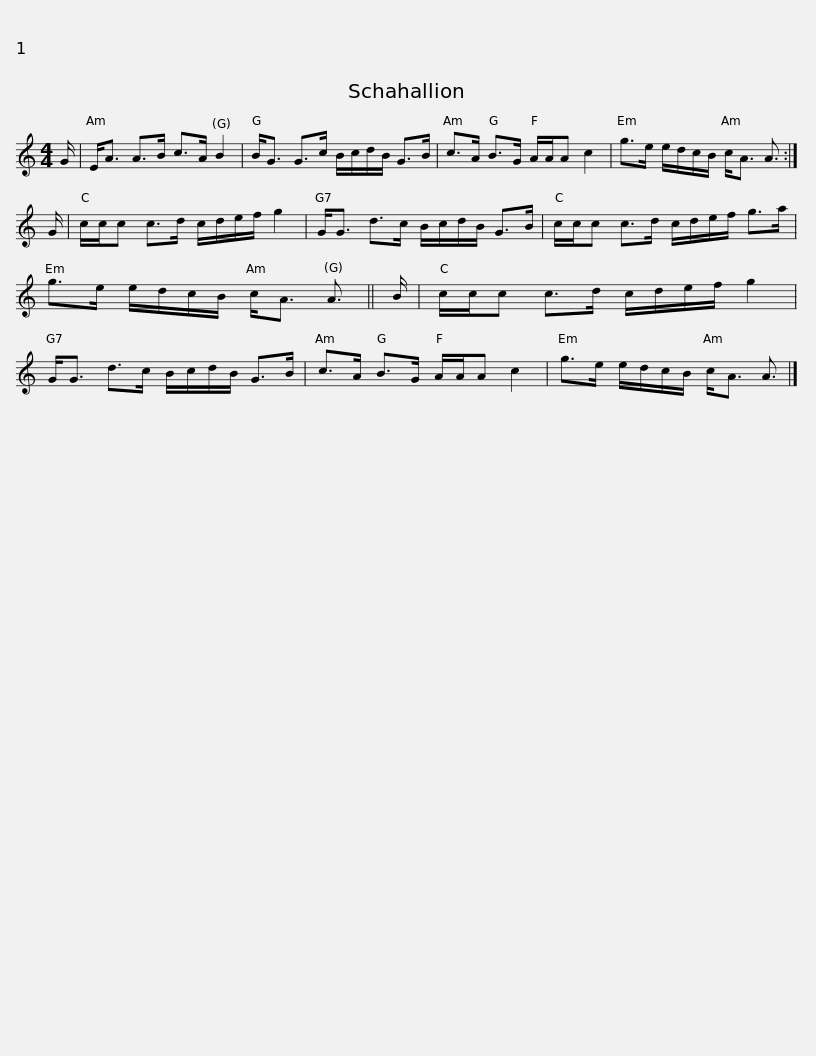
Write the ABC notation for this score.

X:1
L:1/8
M:4/4
I:linebreak $
K:C
V:1 treble
V:1
 G/ | E<A A>B c>A B2 | B<G G>c B/c/d/B/ G>B | c>A B>G A/A/A c2 | g>e e/d/c/B/ c<A A3/2 :| %5
 G/ |$ c/c/c c>d c/d/e/f/ g2 | G<G d>c B/c/d/B/ G>B | c/c/c c>d c/d/e/f/ g>a | g>e e/d/c/B/ c<A A3/2 || %10
 B/ |$ c/c/c c>d c/d/e/f/ g2 | G<G d>c B/c/d/B/ G>B | c>A B>G A/A/A c2 | g>e e/d/c/B/ c<A A3/2 |] %15
